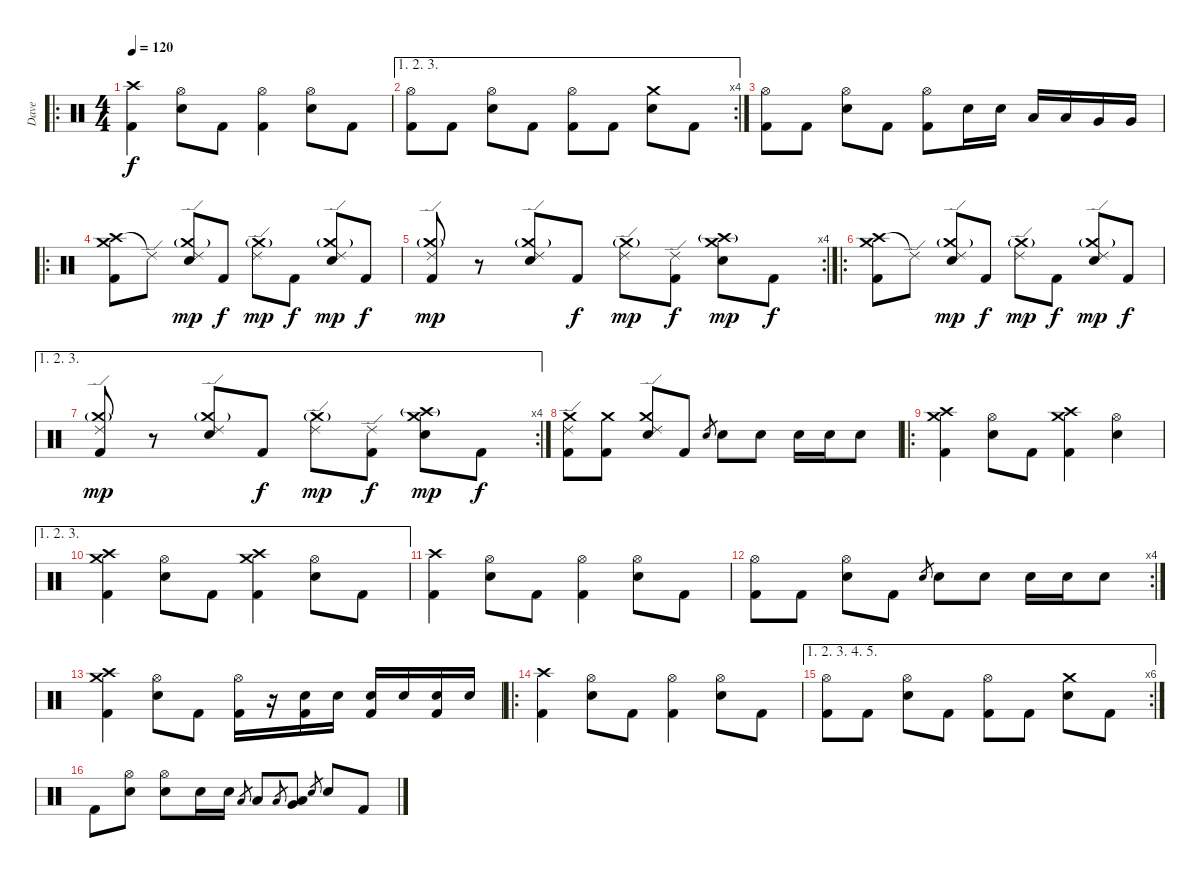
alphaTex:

\track ("Dave" "Dave") {instrument percussion}
\staff {score}
\articulation defaults
\ro
\ts (4 4)
\tempo 120
\clef neutral
\ks c
("Crash high (hit)" "Kick (hit) 2").4{dy f} ("Hi-Hat (open)" "Snare (hit) 2").8 "Kick (hit) 2".8 ("Hi-Hat (open)" "Kick (hit) 2").4 ("Hi-Hat (open)" "Snare (hit) 2").8 "Kick (hit) 2".8 |
\ae (1 2 3)
\rc 4
("Hi-Hat (open)" "Kick (hit) 2").8 "Kick (hit) 2".8 ("Hi-Hat (open)" "Snare (hit) 2").8 "Kick (hit) 2".8 ("Hi-Hat (open)" "Kick (hit) 2").8 "Kick (hit) 2".8 ("Crash medium (hit)" "Snare (hit) 2").8 "Kick (hit) 2".8 |
("Hi-Hat (open)" "Kick (hit) 2").8 "Kick (hit) 2".8 ("Hi-Hat (open)" "Snare (hit) 2").8 "Kick (hit) 2".8 ("Hi-Hat (open)" "Kick (hit) 2").8 "Snare (hit) 2".16 "Snare (hit) 2".16 "Low Tom (hit)".16 "Low Tom (hit)".16 "Very Low Tom (hit)".16 "Very Low Tom (hit)".16 |
\ro
("Crash high (hit)" "Crash medium (hit)" "Kick (hit) 2").8 "Ride (edge) 2"{t}.8 ("Ride (edge) 2" "Crash medium (hit)"{g} "Snare (hit) 2").8{dy mp} "Kick (hit) 2".8{dy f} ("Ride (edge) 2" "Crash medium (hit)"{g}).8{dy mp} "Kick (hit) 2".8{dy f} ("Ride (edge) 2" "Crash medium (hit)"{g} "Snare (hit) 2").8{dy mp} "Kick (hit) 2".8{dy f} |
\rc 4
("Ride (edge) 2" "Crash medium (hit)"{g} "Kick (hit) 2").8{dy mp} r.8 ("Ride (edge) 2" "Crash medium (hit)"{g} "Snare (hit) 2").8 "Kick (hit) 2".8{dy f} ("Ride (edge) 2" "Crash medium (hit)"{g}).8{dy mp} ("Ride (edge) 2" "Kick (hit) 2").8{dy f} ("Crash high (hit)"{g} "Crash medium (hit)" "Snare (hit) 2").8{dy mp} "Kick (hit) 2".8{dy f} |
\ro
("Crash high (hit)" "Crash medium (hit)" "Kick (hit) 2").8 "Ride (edge) 2"{t}.8 ("Ride (edge) 2" "Crash medium (hit)"{g} "Snare (hit) 2").8{dy mp} "Kick (hit) 2".8{dy f} ("Ride (edge) 2" "Crash medium (hit)"{g}).8{dy mp} "Kick (hit) 2".8{dy f} ("Ride (edge) 2" "Crash medium (hit)"{g} "Snare (hit) 2").8{dy mp} "Kick (hit) 2".8{dy f} |
\ae (1 2 3)
\rc 4
("Ride (edge) 2" "Crash medium (hit)"{g} "Kick (hit) 2").8{dy mp} r.8 ("Ride (edge) 2" "Crash medium (hit)"{g} "Snare (hit) 2").8 "Kick (hit) 2".8{dy f} ("Ride (edge) 2" "Crash medium (hit)"{g}).8{dy mp} ("Ride (edge) 2" "Kick (hit) 2").8{dy f} ("Crash high (hit)"{g} "Crash medium (hit)" "Snare (hit) 2").8{dy mp} "Kick (hit) 2".8{dy f} |
("Ride (edge) 2" "Crash medium (hit)" "Kick (hit) 2").8 ("Crash medium (hit)" "Kick (hit) 2").8 ("Ride (edge) 2" "Crash medium (hit)" "Snare (hit) 2").8 "Kick (hit) 2".8 "Snare (hit) 2".8{gr} "Snare (hit) 2".8 "Snare (hit) 2".8 "Snare (hit) 2".16 "Snare (hit) 2".16 "Snare (hit) 2".8 |
\ro
("Crash high (hit)" "Crash medium (hit)" "Kick (hit) 2").4 ("Hi-Hat (open)" "Snare (hit) 2").8 "Kick (hit) 2".8 ("Crash medium (hit)" "Crash high (hit)" "Kick (hit) 2").4 ("Hi-Hat (open)" "Snare (hit) 2").4 |
\ae (1 2 3)
("Crash high (hit)" "Crash medium (hit)" "Kick (hit) 2").4 ("Hi-Hat (open)" "Snare (hit) 2").8 "Kick (hit) 2".8 ("Crash medium (hit)" "Crash high (hit)" "Kick (hit) 2").4 ("Hi-Hat (open)" "Snare (hit) 2").8 "Kick (hit) 2".8 |
("Crash high (hit)" "Kick (hit) 2").4 ("Hi-Hat (open)" "Snare (hit) 2").8 "Kick (hit) 2".8 ("Hi-Hat (open)" "Kick (hit) 2").4 ("Hi-Hat (open)" "Snare (hit) 2").8 "Kick (hit) 2".8 |
\rc 4
("Hi-Hat (open)" "Kick (hit) 2").8 "Kick (hit) 2".8 ("Hi-Hat (open)" "Snare (hit) 2").8 "Kick (hit) 2".8 "Snare (hit) 2".8{gr} "Snare (hit) 2".8 "Snare (hit) 2".8 "Snare (hit) 2".16 "Snare (hit) 2".16 "Snare (hit) 2".8 |
("Crash high (hit)" "Crash medium (hit)" "Kick (hit) 2").4 ("Hi-Hat (open)" "Snare (hit) 2").8 "Kick (hit) 2".8 ("Hi-Hat (open)" "Kick (hit) 2").16 r.16 ("Snare (hit) 2" "Kick (hit) 2").16 "Snare (hit) 2".16 ("Snare (hit) 2" "Kick (hit) 2").16 "Snare (hit) 2".16 ("Snare (hit) 2" "Kick (hit) 2").16 "Snare (hit) 2".16 |
\ro
("Crash high (hit)" "Kick (hit) 2").4 ("Hi-Hat (open)" "Snare (hit) 2").8 "Kick (hit) 2".8 ("Hi-Hat (open)" "Kick (hit) 2").4 ("Hi-Hat (open)" "Snare (hit) 2").8 "Kick (hit) 2".8 |
\ae (1 2 3 4 5)
\rc 6
("Hi-Hat (open)" "Kick (hit) 2").8 "Kick (hit) 2".8 ("Hi-Hat (open)" "Snare (hit) 2").8 "Kick (hit) 2".8 ("Hi-Hat (open)" "Kick (hit) 2").8 "Kick (hit) 2".8 ("Crash medium (hit)" "Snare (hit) 2").8 "Kick (hit) 2".8 |
"Kick (hit) 2".8 ("Hi-Hat (open)" "Snare (hit) 2").8 ("Hi-Hat (open)" "Snare (hit) 2").8 "Snare (hit) 2".16 "Snare (hit) 2".16 "Low Tom (hit)".8{gr} "Low Tom (hit)".8 "Low Tom (hit)".8{gr} ("Low Tom (hit)" "Very Low Tom (hit)").8 "Snare (hit) 2".8{gr} "Snare (hit) 2".8 "Kick (hit) 2".8
